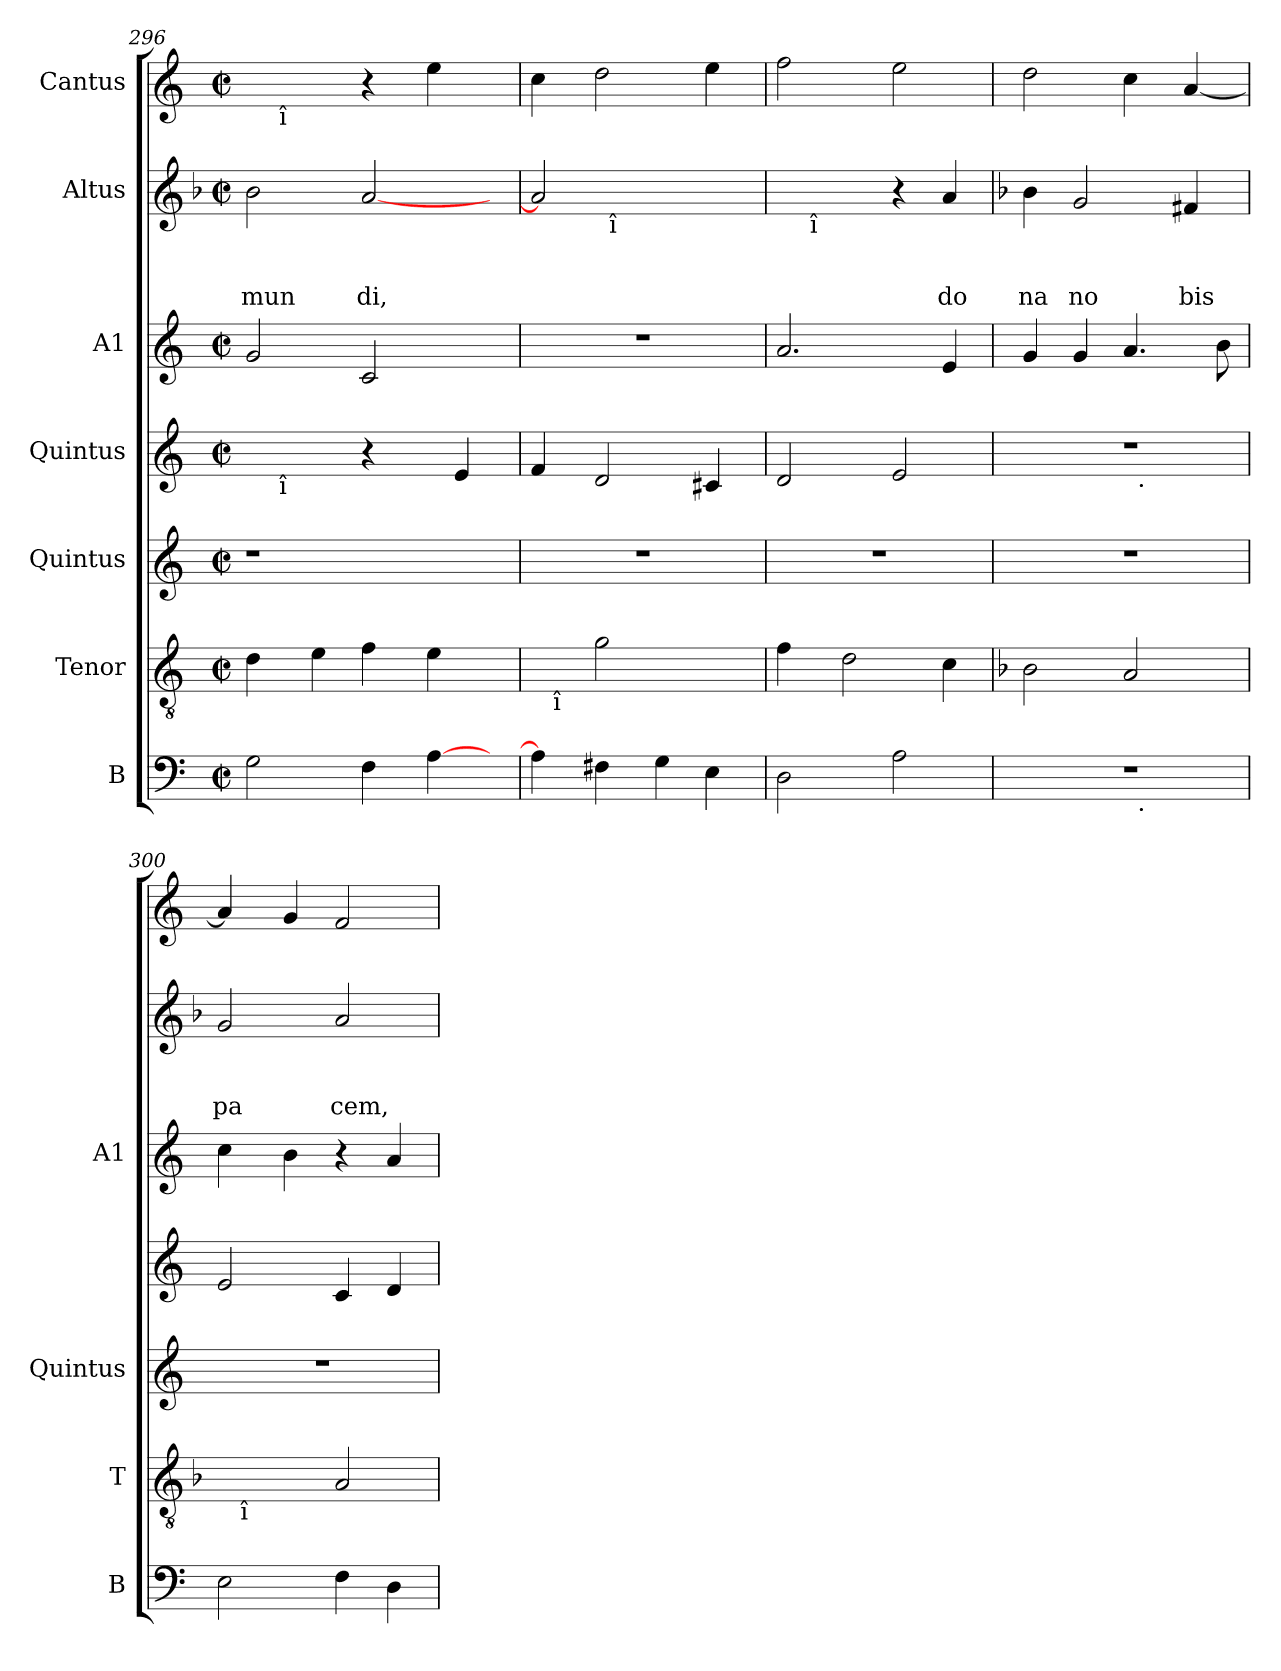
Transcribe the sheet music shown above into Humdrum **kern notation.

**kern	**kern	**kern	**kern	**kern	**kern	**text	**text	**text	**kern
*part7	*part6	*part5	*part4	*part3	*part2	*part2	*part2	*part2	*part1
*staff7	*staff6	*staff5	*staff4	*staff3	*staff2	*staff2	*staff2	*staff2	*staff1
*I"B	*I"Tenor	*I"Quintus	*I"Quintus	*I"A1	*I"Altus	*	*	*	*I"Cantus
*I'B	*I'T	*I'Quintus	*	*I'A1	*	*	*	*	*
!!LO:PB:g=z
*clefF4	*clefGv2	*clefG2	*clefG2	*clefG2	*clefG2	*	*	*	*clefG2
*k[]	*k[]	*k[]	*k[]	*k[]	*k[b-]	*	*	*	*k[]
*C:	*C:	*C:	*C:	*C:	*F:	*	*	*	*C:
*M2/2	*M2/2	*M2/2	*M2/2	*M2/2	*M2/2	*	*	*	*M2/2
*met(c|)	*met(c|)	*met(c|)	*met(c|)	*met(c|)	*met(c|)	*	*	*	*met(c|)
=296	=296	=296	=296	=296	=296	=296	=296	=296	=296
!	!	!	!	!	!	!	!	!LO:LY:b	!
*	*	*	*^	*	*	*	*	*	*^
2G\	4d\	1r	2ryy	8ryy	2g/	2b-\	.	.	mun	2ryy	8ryy
!	!	!	!	!	!	!	!	!	!	!	!LO:TX:b:t=î
!	!	!	!	!LO:TX:b:t=î	!	!	!	!	!	!	!
.	.	.	.	2ryy	.	.	.	.	.	.	2ryy
.	4e\	.	.	.	.	.	.	.	.	.	.
!	!	!	!	!	!	!	!	!	!LO:LY:b	!	!
4F\	4f\	.	4r	.	2c/	[<2a/	.	.	di,	4r	.
.	.	.	.	4...ryy	.	.	.	.	.	.	4...ryy
[>4A\	4e\	.	16.ryy	.	.	.	.	.	.	4ee\	.
.	.	.	4e/	.	.	.	.	.	.	.	.
16.ryy	16.ryy	16.ryy	.	.	16.ryy	16.ryy	.	.	.	16.ryy	.
*	*	*	*v	*v	*	*	*	*	*	*v	*v
=297	=297	=297	=297	=297	=297	=297	=297	=297	=297
*	*^	*	*	*	*^	*	*	*	*
4A\]	4ryy	16ryy	1r	4f/	1r	2a/]	4ryy	.	.	.	4cc\
!	!	!LO:TX:b:t=î	!	!	!	!	!	!	!	!	!
.	.	2...ryy	.	.	.	.	.	.	.	.	.
4F#X\	2g\	.	.	2d/	.	.	32ryy	.	.	.	2dd\
!	!	!	!	!	!	!	!LO:TX:b:t=î	!	!	!	!
.	.	.	.	.	.	.	2ryy	.	.	.	.
4G\	.	.	.	.	.	2ryy	.	.	.	.	.
4E\	4ryy	.	.	4c#X/	.	.	.	.	.	.	4ee\
.	.	.	.	.	.	.	8..ryy	.	.	.	.
*	*v	*v	*	*	*	*	*	*	*	*	*
=298	=298	=298	=298	=298	=298	=298	=298	=298	=298	=298
2D\	4f\	1r	2d/	2.a/	2ryy	8ryy	.	.	.	2ff\
!	!	!	!	!	!	!LO:TX:b:t=î	!	!	!	!
.	.	.	.	.	.	2..ryy	.	.	.	.
.	2d\	.	.	.	.	.	.	.	.	.
2A\	.	.	2e/	.	4r	.	.	.	.	2ee\
!	!	!	!	!	!	!	!	!	!LO:LY:b	!
.	4c\	.	.	4e/	4a/	.	.	.	do	.
*	*	*	*	*	*v	*v	*	*	*	*
=299	=299	=299	=299	=299	=299	=299	=299	=299	=299
*	*k[b-]	*	*	*	*	*	*	*	*
*	*F:	*	*	*	*	*	*	*	*
*	*	*	*	*	*^	*	*	*	*
!	!	!	!	!	!	!	!	!	!LO:LY:b	!
*^	*	*	*^	*	*v	*v	*	*	*	*
1r	2ryy	2B-\	1r	1r	2ryy	4g/	4b-\	.	.	na	2dd\
!	!	!	!	!	!	!	!	!	!	!LO:LY:b	!
.	.	.	.	.	.	4g/	2g/	.	.	no	.
.	32ryy	2A/	.	.	32ryy	4.a/	.	.	.	.	4cc\
!	!	!	!	!	!LO:TX:b:t=·	!	!	!	!	!	!
!	!LO:TX:b:t=·	!	!	!	!	!	!	!	!	!	!
.	4...ryy	.	.	.	4...ryy	.	.	.	.	.	.
!	!	!	!	!	!	!	!	!	!	!LO:LY:b	!
.	.	.	.	.	.	.	4f#X/	.	.	bis	[<4a/
.	.	.	.	.	.	8b\	.	.	.	.	.
=300	=300	=300	=300	=300	=300	=300	=300	=300	=300	=300	=300
!	!	!	!	!	!	!	!	!	!	!LO:LY:b	!
*v	*v	*^	*	*v	*v	*	*	*	*	*	*
2E\	2ryy	16ryy	1r	2e/	4cc\	2g/	.	.	pa	4a/]
!	!	!LO:TX:b:t=î	!	!	!	!	!	!	!	!
.	.	2...ryy	.	.	.	.	.	.	.	.
.	.	.	.	.	4b\	.	.	.	.	4g/
!	!	!	!	!	!	!	!	!	!LO:LY:b	!
4F\	2A/	.	.	4c/	4r	2a/	.	.	cem,	2f/
4D\	.	.	.	4d/	4a/	.	.	.	.	.
*	*v	*v	*	*	*	*	*	*	*	*
=	=	=	=	=	=	=	=	=	=
*-	*-	*-	*-	*-	*-	*-	*-	*-	*-
